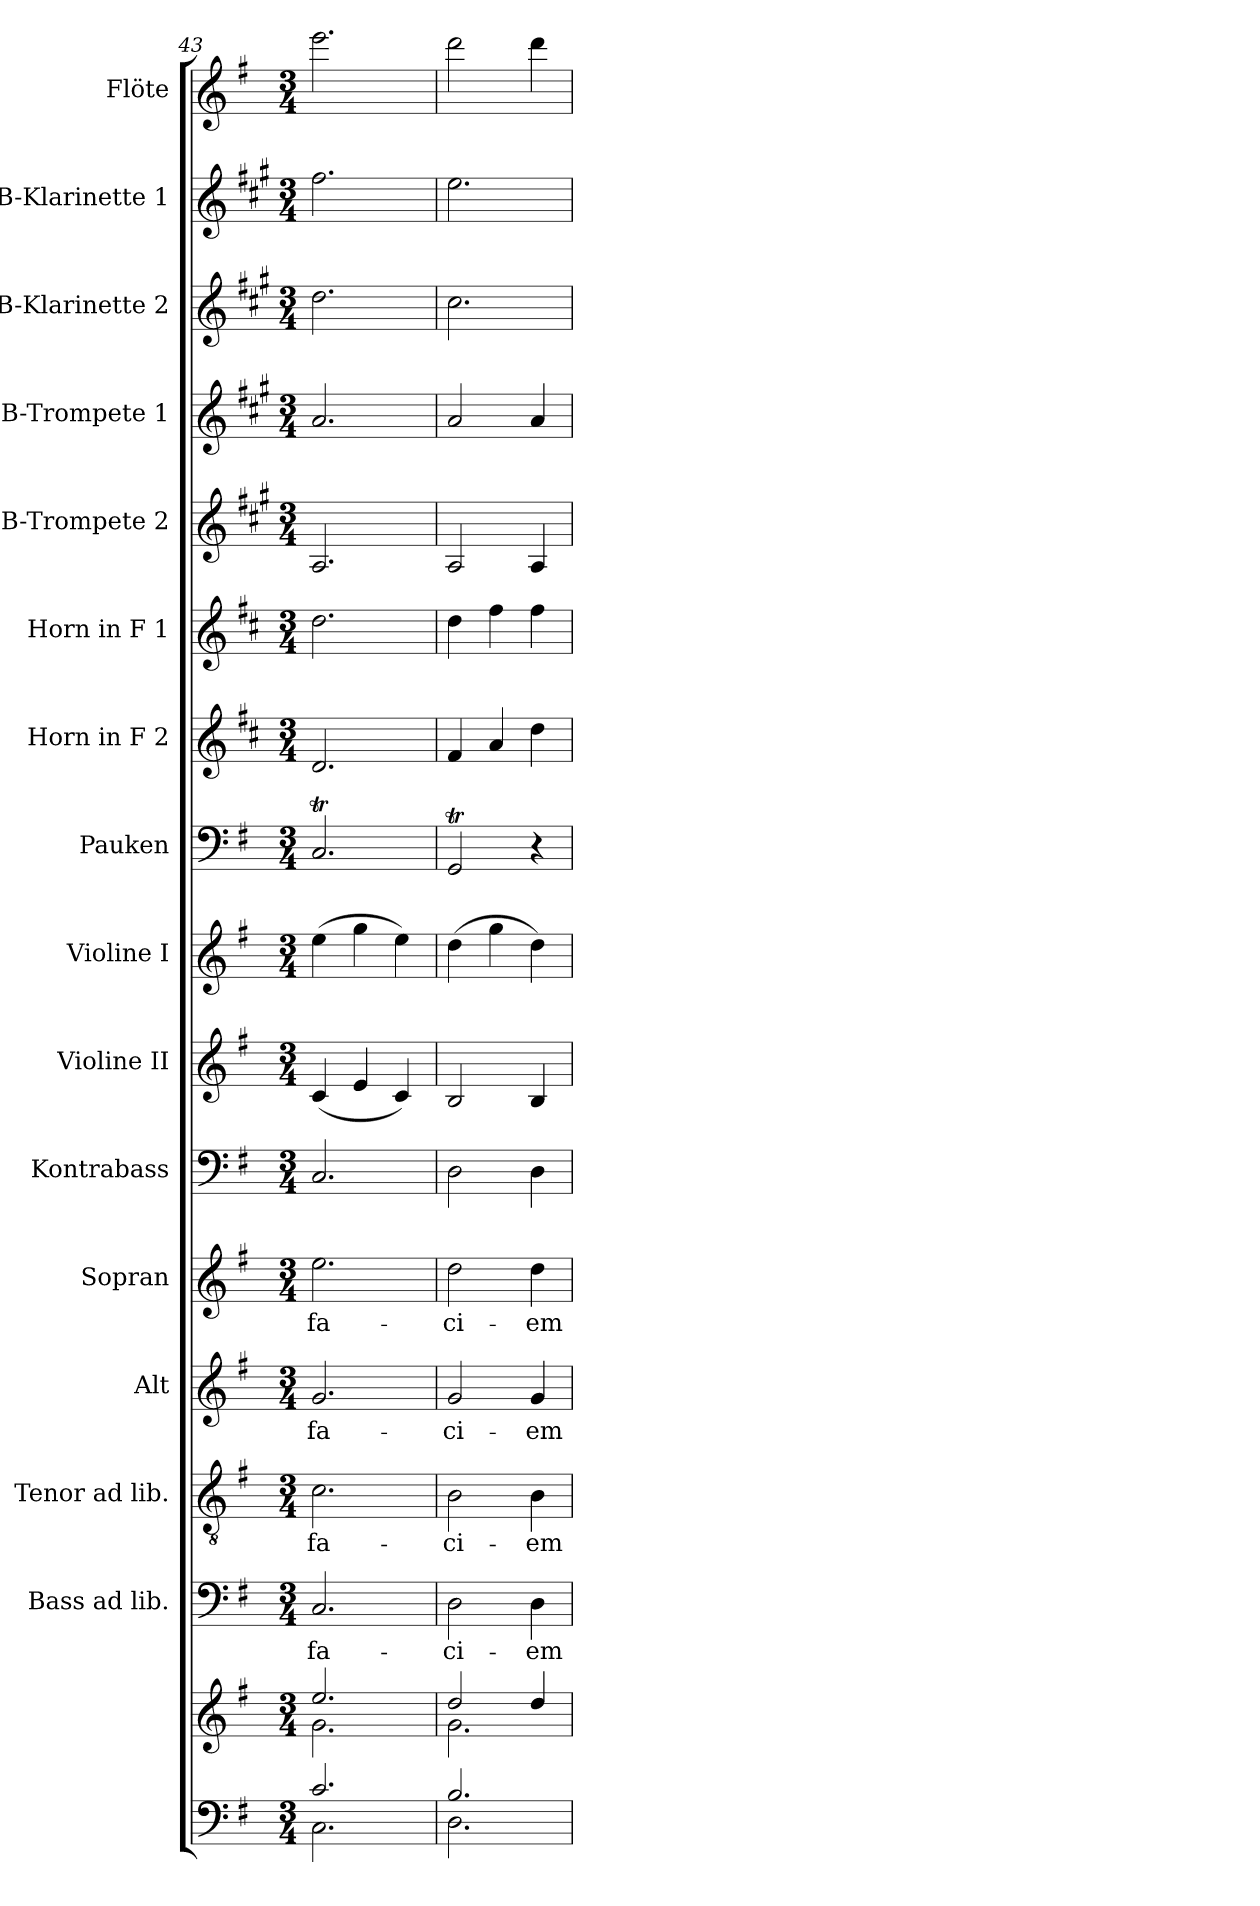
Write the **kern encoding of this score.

**kern	**kern	**kern	**text	**kern	**text	**kern	**text	**kern	**text	**kern	**kern	**kern	**kern	**kern	**kern	**kern	**kern	**kern	**kern	**kern
*part16	*part16	*part15	*part15	*part14	*part14	*part13	*part13	*part12	*part12	*part11	*part10	*part9	*part8	*part7	*part6	*part5	*part4	*part3	*part2	*part1
*staff17	*staff16	*staff15	*staff15	*staff14	*staff14	*staff13	*staff13	*staff12	*staff12	*staff11	*staff10	*staff9	*staff8	*staff7	*staff6	*staff5	*staff4	*staff3	*staff2	*staff1
*	*	*I"Bass ad lib.	*	*I"Tenor ad lib.	*	*I"Alt	*	*I"Sopran	*	*I"Kontrabass	*I"Violine II	*I"Violine I	*I"Pauken	*I"Horn in F 2	*I"Horn in F 1	*I"B-Trompete 2	*I"B-Trompete 1	*I"B-Klarinette 2	*I"B-Klarinette 1	*I"Flöte
*	*	*I'B.	*	*I'T.	*	*I'A.	*	*I'S.	*	*I'Kb.	*I'Vl. II	*I'Vl. I	*I'Pk.	*	*I'Hr. 1	*I'B Trp. 2	*I'B Trp. 1	*I'B Kl. 2	*I'B Kl. 1	*I'Fl.
!!LO:PB:g=z
*clefF4	*clefG2	*clefF4	*	*clefGv2	*	*clefG2	*	*clefG2	*	*clefF4	*clefG2	*clefG2	*clefF4	*clefG2	*clefG2	*clefG2	*clefG2	*clefG2	*clefG2	*clefG2
*	*	*	*	*	*	*	*	*	*	*ITrd7c12	*	*	*	*ITrd4c7	*ITrd4c7	*ITrd1c2	*ITrd1c2	*ITrd1c2	*ITrd1c2	*
*k[f#]	*k[f#]	*k[f#]	*	*k[f#]	*	*k[f#]	*	*k[f#]	*	*k[f#]	*k[f#]	*k[f#]	*k[f#]	*k[f#]	*k[f#]	*k[f#]	*k[f#]	*k[f#]	*k[f#]	*k[f#]
*G:	*G:	*G:	*	*G:	*	*G:	*	*G:	*	*G:	*G:	*G:	*G:	*G:	*G:	*G:	*G:	*G:	*G:	*G:
*M3/4	*M3/4	*M3/4	*	*M3/4	*	*M3/4	*	*M3/4	*	*M3/4	*M3/4	*M3/4	*M3/4	*M3/4	*M3/4	*M3/4	*M3/4	*M3/4	*M3/4	*M3/4
=43	=43	=43	=43	=43	=43	=43	=43	=43	=43	=43	=43	=43	=43	=43	=43	=43	=43	=43	=43	=43
*^	*^	*	*	*	*	*	*	*	*	*	*	*	*	*	*	*	*	*	*	*
!	!	!	!	!	!LO:LY:b	!	!LO:LY:b	!	!LO:LY:b	!	!LO:LY:b	!	!	!	!	!	!	!	!	!	!	!
2.c/	2.C\	2.ee/	2.g\	2.C/	fa-	2.c\	fa-	2.g/	fa-	2.ee\	fa-	2.CC/	(<4c/	(>4ee\	2.CT/	2.G/	2.g\	2.G/	2.g/	2.cc\	2.ee\	2.eee\
.	.	.	.	.	.	.	.	.	.	.	.	.	4e/	4gg\	.	.	.	.	.	.	.	.
.	.	.	.	.	.	.	.	.	.	.	.	.	4c/)	4ee\)	.	.	.	.	.	.	.	.
=44	=44	=44	=44	=44	=44	=44	=44	=44	=44	=44	=44	=44	=44	=44	=44	=44	=44	=44	=44	=44	=44	=44
!	!	!	!	!	!LO:LY:b	!	!LO:LY:b	!	!LO:LY:b	!	!LO:LY:b	!	!	!	!	!	!	!	!	!	!	!
2.B/	2.D\	2dd/	2.g\	2D\	-ci-	2B\	-ci-	2g/	-ci-	2dd\	-ci-	2DD\	2B/	(>4dd\	2GGT/	4B/	4g\	2G/	2g/	2.b\	2.dd\	2ddd\
.	.	.	.	.	.	.	.	.	.	.	.	.	.	4gg\	.	4d/	4b\	.	.	.	.	.
!	!	!	!	!	!LO:LY:b	!	!LO:LY:b	!	!LO:LY:b	!	!LO:LY:b	!	!	!	!	!	!	!	!	!	!	!
.	.	4dd/	.	4D\	-em	4B\	-em	4g/	-em	4dd\	-em	4DD\	4B/	4dd\)	4r	4g\	4b\	4G/	4g/	.	.	4ddd\
*v	*v	*	*	*	*	*	*	*	*	*	*	*	*	*	*	*	*	*	*	*	*	*
*	*v	*v	*	*	*	*	*	*	*	*	*	*	*	*	*	*	*	*	*	*	*
=	=	=	=	=	=	=	=	=	=	=	=	=	=	=	=	=	=	=	=	=
*-	*-	*-	*-	*-	*-	*-	*-	*-	*-	*-	*-	*-	*-	*-	*-	*-	*-	*-	*-	*-
